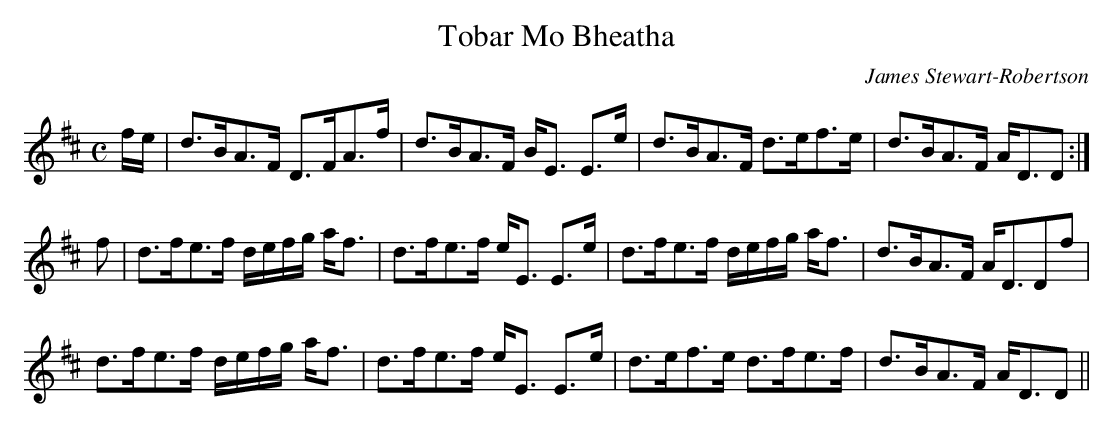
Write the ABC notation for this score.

X:1
T:Tobar Mo Bheatha
M:C
L:1/8
C:James Stewart-Robertson
K:D
f/e/|d>BA>F D>FA>f|d>BA>F B<E E>e|d>BA>F d>ef>e|d>BA>F A<DD:|
f|d>fe>f d/e/f/g/ a<f|d>fe>f e<E E>e|d>fe>f d/e/f/g/ a<f|d>BA>F A<DDf|
d>fe>f d/e/f/g/ a<f|d>fe>f e<E E>e|d>ef>e d>fe>f|d>BA>F A<DD||
